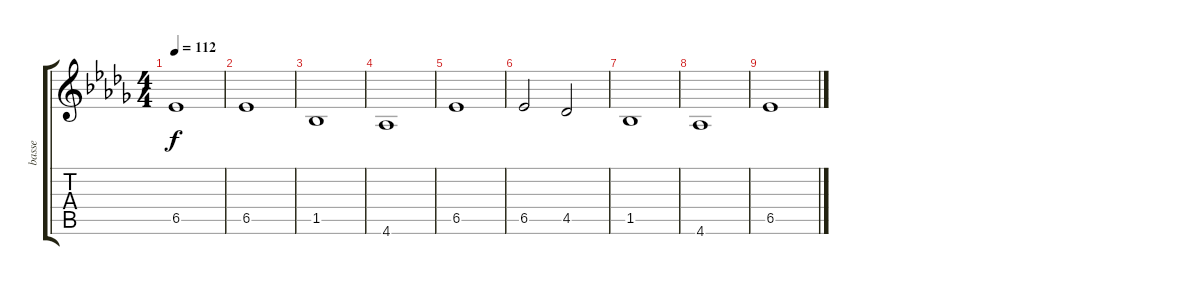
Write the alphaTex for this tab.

\track ("basse" "basse") {instrument electricbassfinger}
\staff {score tabs}
\tuning (E4 B3 G3 D3 A2 E2) {hide}
\ts (4 4)
\tempo 112
\clef g2
\ks bbminor
6.5.1{dy f} |
6.5.1 |
1.5.1 |
4.6.1 |
6.5.1 |
6.5.2 4.5.2 |
1.5.1 |
4.6.1 |
6.5.1
